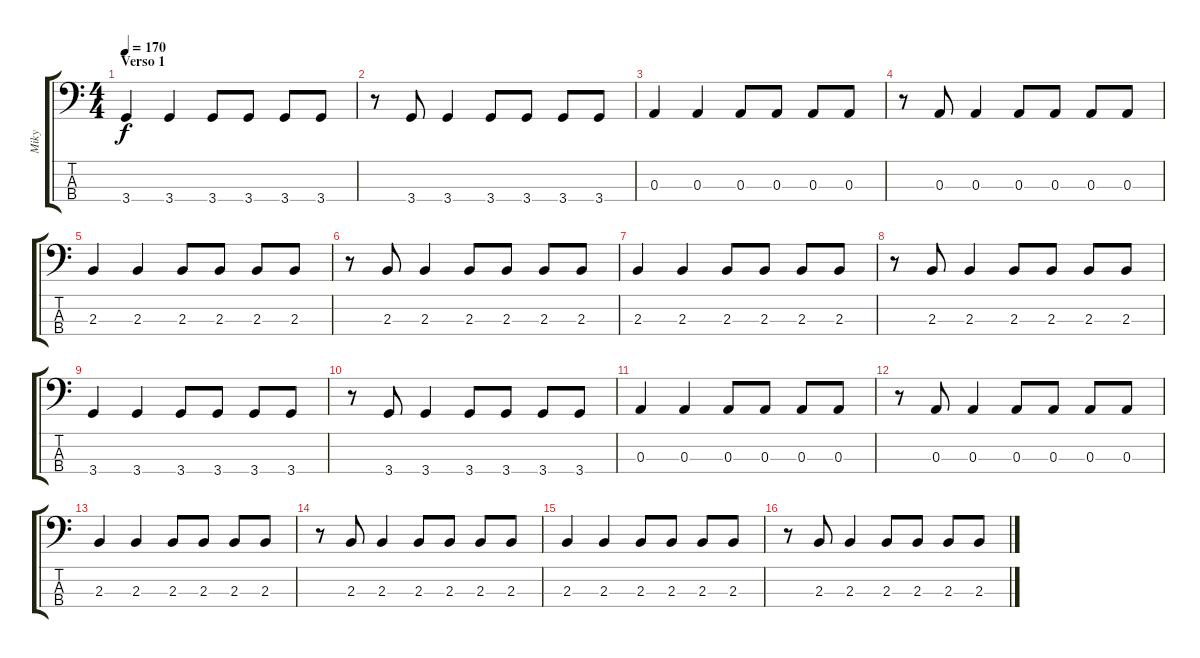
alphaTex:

\track ("Miky" "Miky") {instrument electricbassfinger}
\staff {score tabs}
\tuning (G2 D2 A1 E1) {hide}
\ts (4 4)
\section ("" "Verso 1")
\tempo 170
\clef f4
\ks c
3.4.4{dy f} 3.4.4 3.4.8 3.4.8 3.4.8 3.4.8 |
r.8 3.4.8 3.4.4 3.4.8 3.4.8 3.4.8 3.4.8 |
0.3.4 0.3.4 0.3.8 0.3.8 0.3.8 0.3.8 |
r.8 0.3.8 0.3.4 0.3.8 0.3.8 0.3.8 0.3.8 |
2.3.4 2.3.4 2.3.8 2.3.8 2.3.8 2.3.8 |
r.8 2.3.8 2.3.4 2.3.8 2.3.8 2.3.8 2.3.8 |
2.3.4 2.3.4 2.3.8 2.3.8 2.3.8 2.3.8 |
r.8 2.3.8 2.3.4 2.3.8 2.3.8 2.3.8 2.3.8 |
3.4.4 3.4.4 3.4.8 3.4.8 3.4.8 3.4.8 |
r.8 3.4.8 3.4.4 3.4.8 3.4.8 3.4.8 3.4.8 |
0.3.4 0.3.4 0.3.8 0.3.8 0.3.8 0.3.8 |
r.8 0.3.8 0.3.4 0.3.8 0.3.8 0.3.8 0.3.8 |
2.3.4 2.3.4 2.3.8 2.3.8 2.3.8 2.3.8 |
r.8 2.3.8 2.3.4 2.3.8 2.3.8 2.3.8 2.3.8 |
2.3.4 2.3.4 2.3.8 2.3.8 2.3.8 2.3.8 |
r.8 2.3.8 2.3.4 2.3.8 2.3.8 2.3.8 2.3.8
